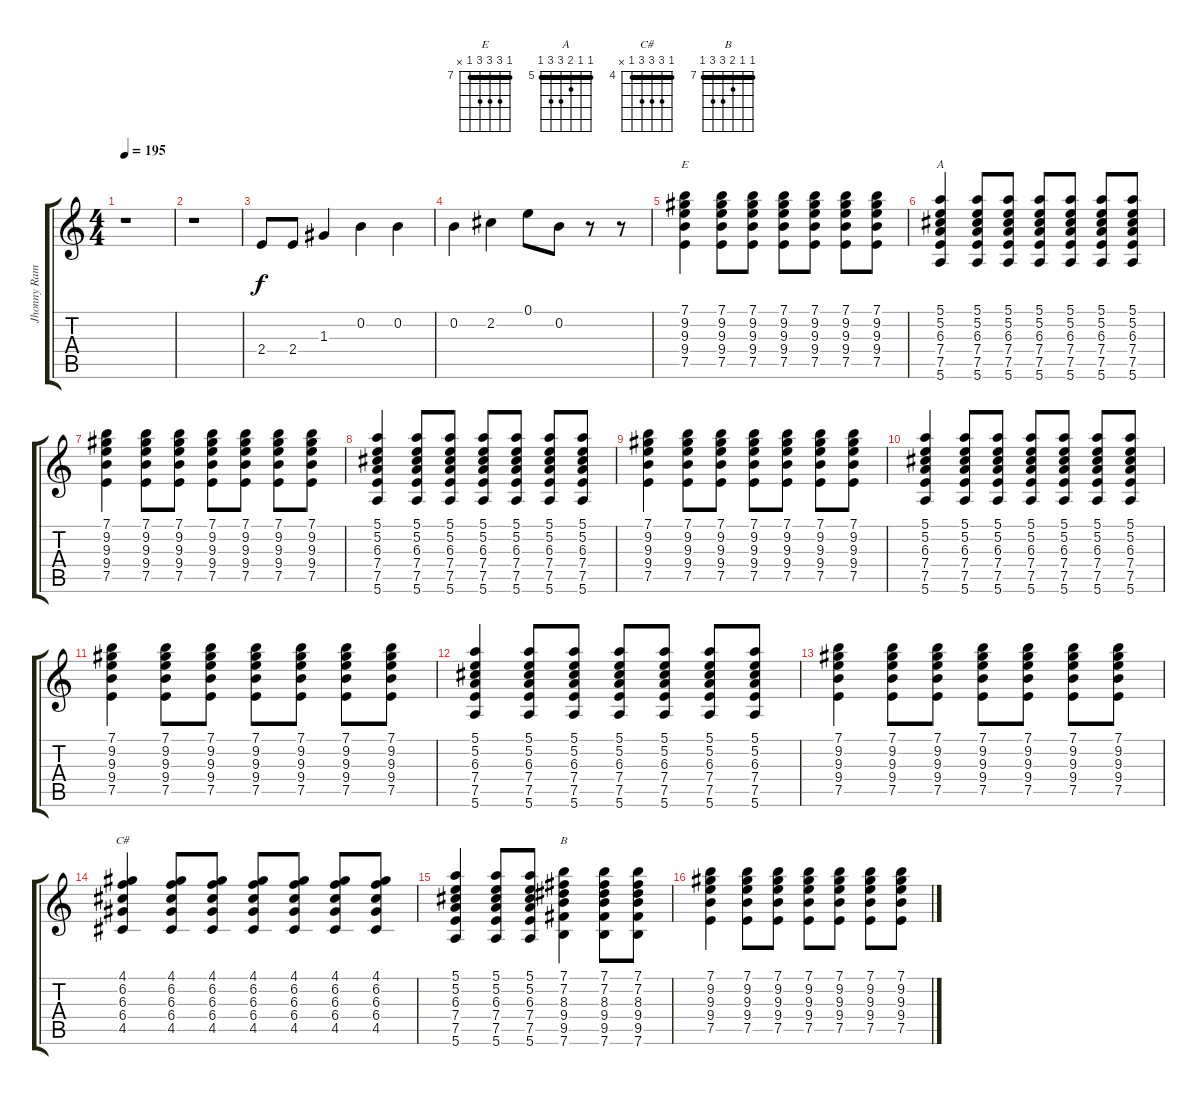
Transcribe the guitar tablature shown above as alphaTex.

\track ("Jhonny Ramone" "Jhonny Ram") {instrument distortionguitar}
\staff {score tabs}
\tuning (E4 B3 G3 D3 A2 E2) {hide}
\chord ("E" 7 9 9 9 7 x) {firstfret 7 barre 7}
\chord ("A" 5 5 6 7 7 5) {firstfret 5 barre 5}
\chord ("C#" 4 6 6 6 4 x) {firstfret 4 barre 4}
\chord ("B" 7 7 8 9 9 7) {firstfret 7 barre 7}
\ts (4 4)
\tempo 195
\clef g2
\ks c
r.1{dy f} |
r.1 |
2.4.8 2.4.8 1.3.4 0.2.4 0.2.4 |
0.2.4 2.2.4 0.1.8 0.2.8 r.8 r.8 |
(7.1 9.2 9.3 9.4 7.5).4{ch "E"} (7.1 9.2 9.3 9.4 7.5).8 (7.1 9.2 9.3 9.4 7.5).8 (7.1 9.2 9.3 9.4 7.5).8 (7.1 9.2 9.3 9.4 7.5).8 (7.1 9.2 9.3 9.4 7.5).8 (7.1 9.2 9.3 9.4 7.5).8 |
(5.1 5.2 6.3 7.4 7.5 5.6).4{ch "A"} (5.1 5.2 6.3 7.4 7.5 5.6).8 (5.1 5.2 6.3 7.4 7.5 5.6).8 (5.1 5.2 6.3 7.4 7.5 5.6).8 (5.1 5.2 6.3 7.4 7.5 5.6).8 (5.1 5.2 6.3 7.4 7.5 5.6).8 (5.1 5.2 6.3 7.4 7.5 5.6).8 |
(7.1 9.2 9.3 9.4 7.5).4 (7.1 9.2 9.3 9.4 7.5).8 (7.1 9.2 9.3 9.4 7.5).8 (7.1 9.2 9.3 9.4 7.5).8 (7.1 9.2 9.3 9.4 7.5).8 (7.1 9.2 9.3 9.4 7.5).8 (7.1 9.2 9.3 9.4 7.5).8 |
(5.1 5.2 6.3 7.4 7.5 5.6).4 (5.1 5.2 6.3 7.4 7.5 5.6).8 (5.1 5.2 6.3 7.4 7.5 5.6).8 (5.1 5.2 6.3 7.4 7.5 5.6).8 (5.1 5.2 6.3 7.4 7.5 5.6).8 (5.1 5.2 6.3 7.4 7.5 5.6).8 (5.1 5.2 6.3 7.4 7.5 5.6).8 |
(7.1 9.2 9.3 9.4 7.5).4 (7.1 9.2 9.3 9.4 7.5).8 (7.1 9.2 9.3 9.4 7.5).8 (7.1 9.2 9.3 9.4 7.5).8 (7.1 9.2 9.3 9.4 7.5).8 (7.1 9.2 9.3 9.4 7.5).8 (7.1 9.2 9.3 9.4 7.5).8 |
(5.1 5.2 6.3 7.4 7.5 5.6).4 (5.1 5.2 6.3 7.4 7.5 5.6).8 (5.1 5.2 6.3 7.4 7.5 5.6).8 (5.1 5.2 6.3 7.4 7.5 5.6).8 (5.1 5.2 6.3 7.4 7.5 5.6).8 (5.1 5.2 6.3 7.4 7.5 5.6).8 (5.1 5.2 6.3 7.4 7.5 5.6).8 |
(7.1 9.2 9.3 9.4 7.5).4 (7.1 9.2 9.3 9.4 7.5).8 (7.1 9.2 9.3 9.4 7.5).8 (7.1 9.2 9.3 9.4 7.5).8 (7.1 9.2 9.3 9.4 7.5).8 (7.1 9.2 9.3 9.4 7.5).8 (7.1 9.2 9.3 9.4 7.5).8 |
(5.1 5.2 6.3 7.4 7.5 5.6).4 (5.1 5.2 6.3 7.4 7.5 5.6).8 (5.1 5.2 6.3 7.4 7.5 5.6).8 (5.1 5.2 6.3 7.4 7.5 5.6).8 (5.1 5.2 6.3 7.4 7.5 5.6).8 (5.1 5.2 6.3 7.4 7.5 5.6).8 (5.1 5.2 6.3 7.4 7.5 5.6).8 |
(7.1 9.2 9.3 9.4 7.5).4 (7.1 9.2 9.3 9.4 7.5).8 (7.1 9.2 9.3 9.4 7.5).8 (7.1 9.2 9.3 9.4 7.5).8 (7.1 9.2 9.3 9.4 7.5).8 (7.1 9.2 9.3 9.4 7.5).8 (7.1 9.2 9.3 9.4 7.5).8 |
(4.1 6.2 6.3 6.4 4.5).4{ch "C#"} (4.1 6.2 6.3 6.4 4.5).8 (4.1 6.2 6.3 6.4 4.5).8 (4.1 6.2 6.3 6.4 4.5).8 (4.1 6.2 6.3 6.4 4.5).8 (4.1 6.2 6.3 6.4 4.5).8 (4.1 6.2 6.3 6.4 4.5).8 |
(5.1 5.2 6.3 7.4 7.5 5.6).4 (5.1 5.2 6.3 7.4 7.5 5.6).8 (5.1 5.2 6.3 7.4 7.5 5.6).8 (7.1 7.2 8.3 9.4 9.5 7.6).4{ch "B"} (7.1 7.2 8.3 9.4 9.5 7.6).8 (7.1 7.2 8.3 9.4 9.5 7.6).8 |
(7.1 9.2 9.3 9.4 7.5).4 (7.1 9.2 9.3 9.4 7.5).8 (7.1 9.2 9.3 9.4 7.5).8 (7.1 9.2 9.3 9.4 7.5).8 (7.1 9.2 9.3 9.4 7.5).8 (7.1 9.2 9.3 9.4 7.5).8 (7.1 9.2 9.3 9.4 7.5).8
